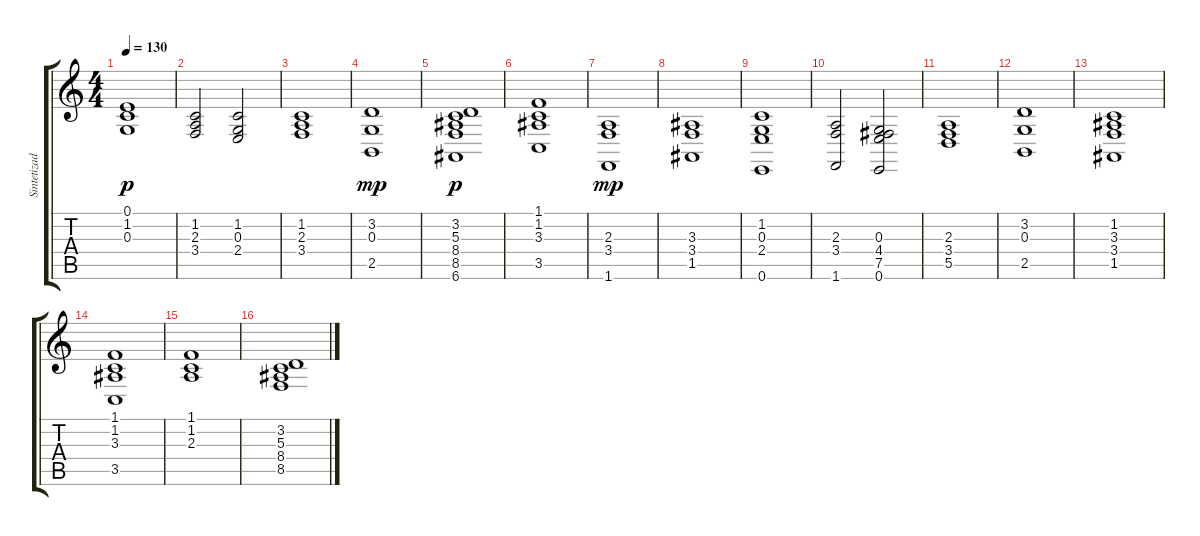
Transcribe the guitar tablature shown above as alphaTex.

\track ("Sintetizador I" "Sintetizad") {instrument synthstrings1}
\staff {score tabs}
\tuning (E4 B3 G3 D3 A2 E2) {hide}
\ts (4 4)
\tempo 130
\clef g2
\ks c
(0.1 1.2 0.3).1{dy p} |
(1.2 2.3 3.4).2 (1.2 0.3 2.4).2 |
(1.2 2.3 3.4).1 |
(3.2 0.3 2.5).1{dy mp} |
(3.2 5.3 8.4 8.5 6.6).1{dy p} |
(1.1 1.2 3.3 3.5).1 |
(2.3 3.4 1.6).1{dy mp} |
(3.3 3.4 1.5).1 |
(1.2 0.3 2.4 0.6).1 |
(2.3 3.4 1.6).2 (0.3 4.4 7.5 0.6).2 |
(2.3 3.4 5.5).1 |
(3.2 0.3 2.5).1 |
(1.2 3.3 3.4 1.5).1 |
(1.1 1.2 3.3 3.5).1 |
(1.1 1.2 2.3).1 |
(3.2 5.3 8.4 8.5).1
